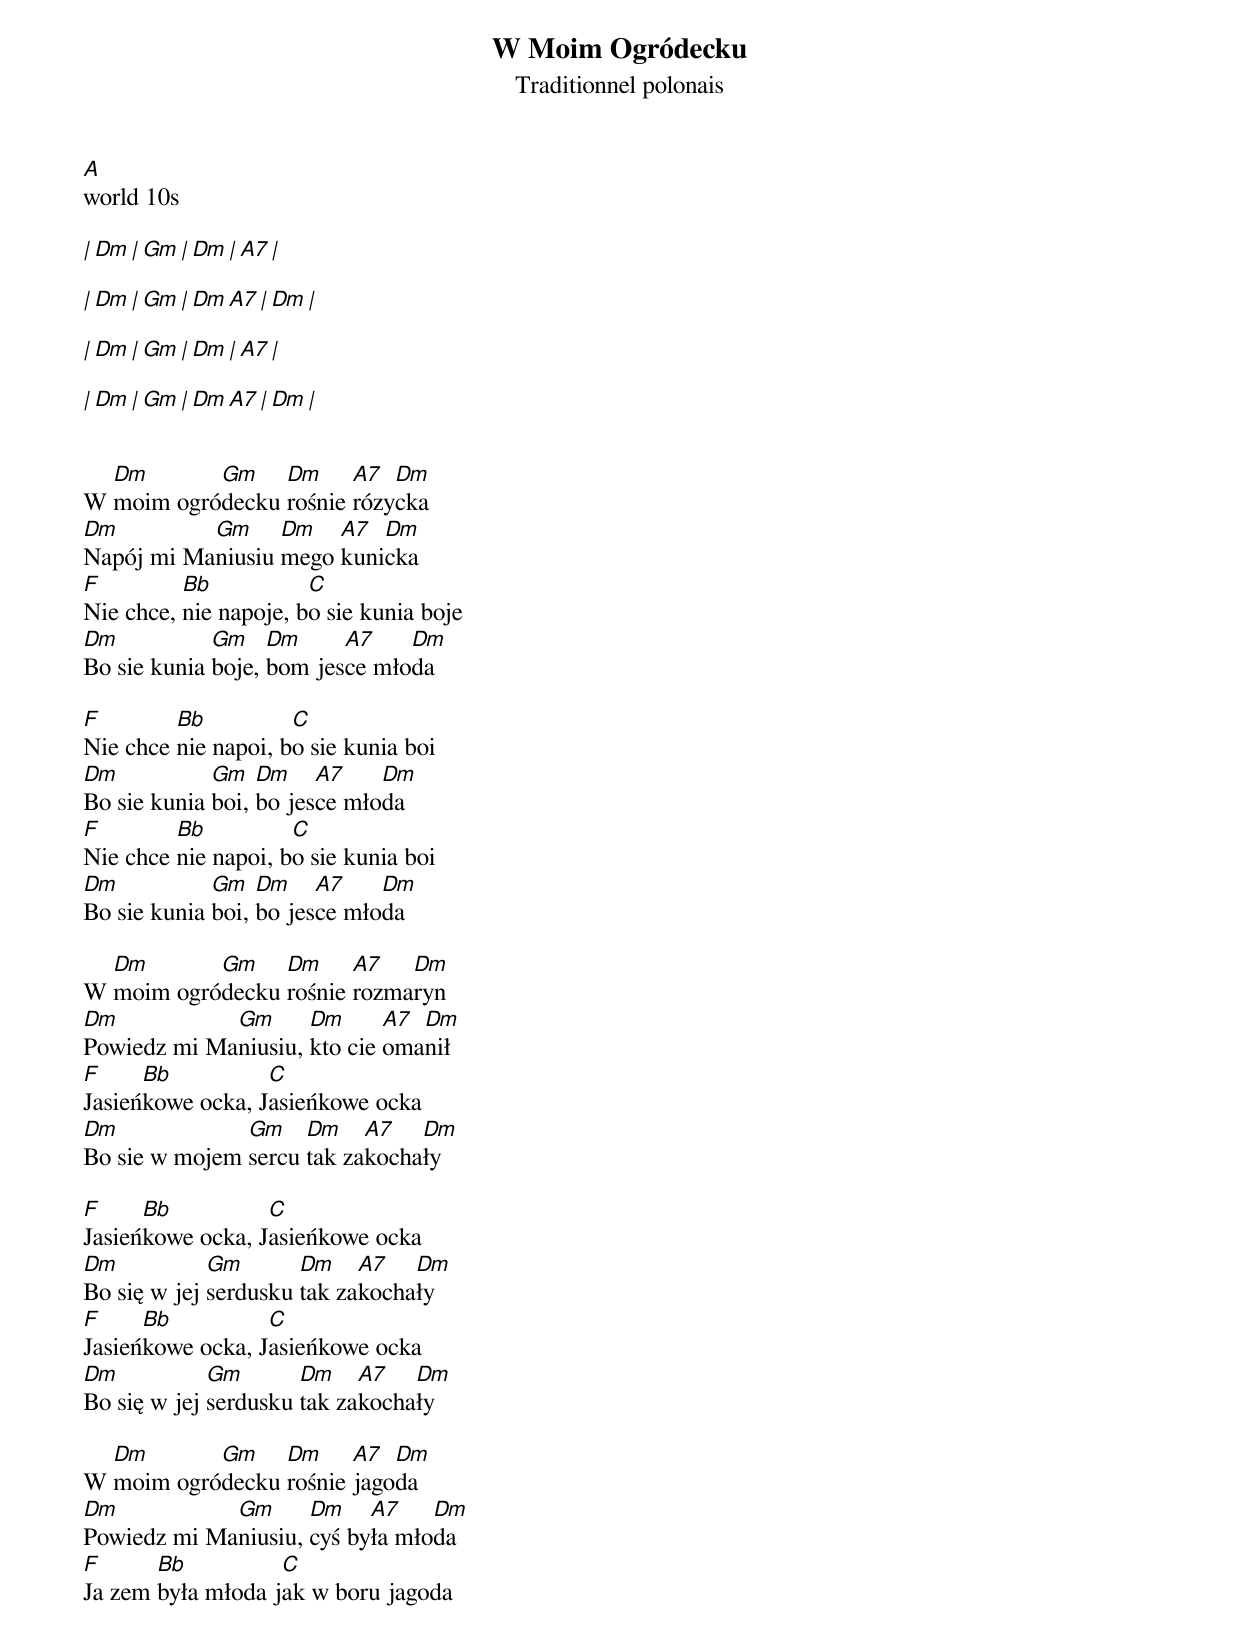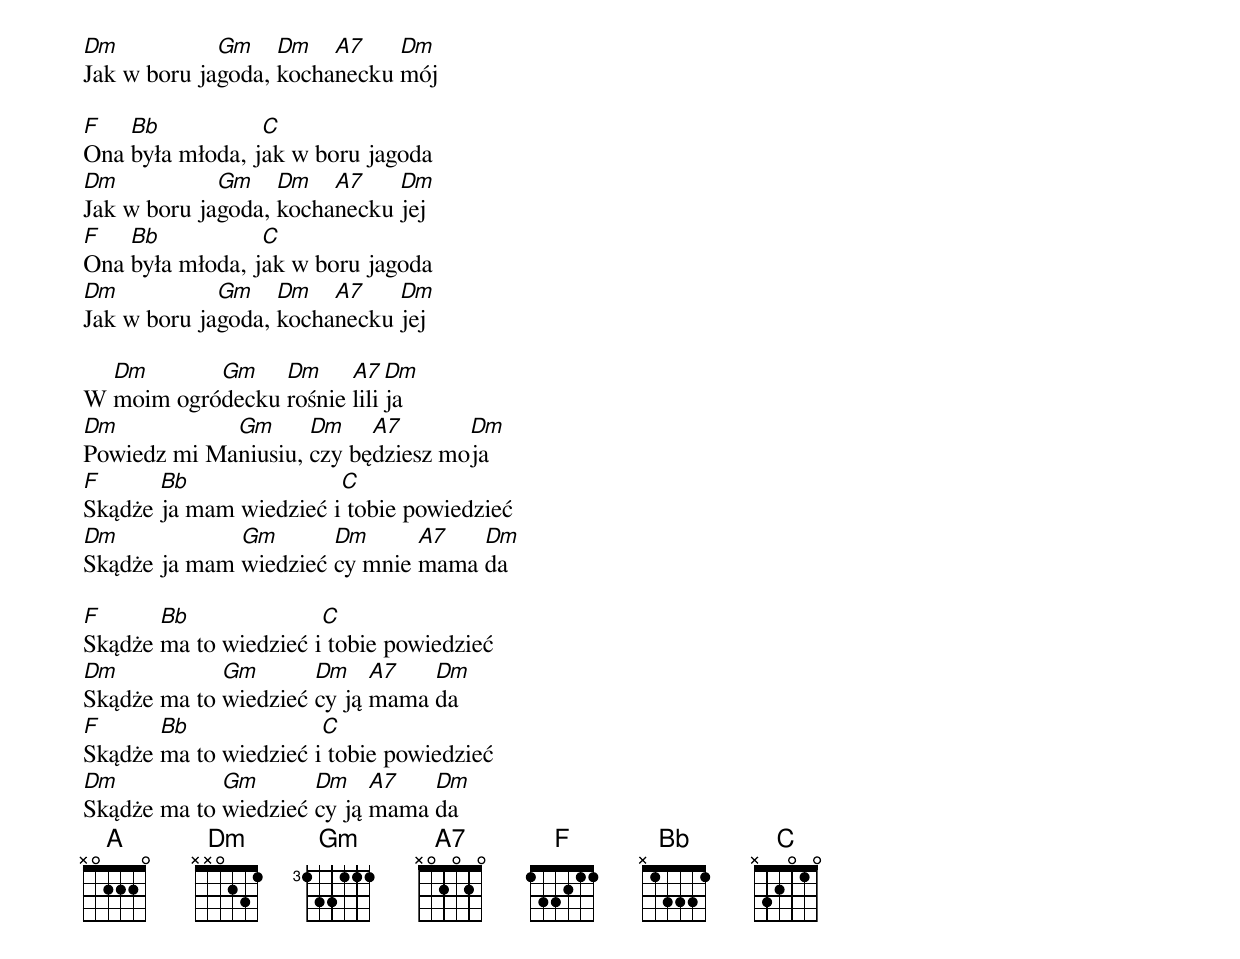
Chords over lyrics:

W Moim Ogródecku
Traditionnel polonais
A
world 10s

| Dm    | Gm     | Dm      | A7      |

| Dm    | Gm     | Dm  A7  | Dm      |

| Dm    | Gm     | Dm      | A7      |

| Dm    | Gm     | Dm  A7  | Dm      |


  Dm       Gm    Dm     A7  Dm
W moim ogródecku rośnie rózycka
Dm         Gm     Dm   A7  Dm
Napój mi Maniusiu mego kunicka
F         Bb           C
Nie chce, nie napoje, bo sie kunia boje
Dm           Gm    Dm     A7    Dm
Bo sie kunia boje, bom jesce młoda

F        Bb          C
Nie chce nie napoi, bo sie kunia boi
Dm           Gm   Dm    A7    Dm
Bo sie kunia boi, bo jesce młoda
F        Bb          C
Nie chce nie napoi, bo sie kunia boi
Dm           Gm   Dm    A7    Dm
Bo sie kunia boi, bo jesce młoda

  Dm       Gm    Dm     A7   Dm
W moim ogródecku rośnie rozmaryn
Dm           Gm      Dm      A7 Dm
Powiedz mi Maniusiu, kto cie omanił
F     Bb          C
Jasieńkowe ocka, Jasieńkowe ocka
Dm             Gm    Dm    A7   Dm
Bo sie w mojem sercu tak zakochały

F     Bb          C
Jasieńkowe ocka, Jasieńkowe ocka
Dm           Gm       Dm    A7   Dm
Bo się w jej serdusku tak zakochały
F     Bb          C
Jasieńkowe ocka, Jasieńkowe ocka
Dm           Gm       Dm    A7   Dm
Bo się w jej serdusku tak zakochały

  Dm       Gm    Dm     A7  Dm
W moim ogródecku rośnie jagoda
Dm           Gm      Dm    A7    Dm
Powiedz mi Maniusiu, cyś była młoda
F      Bb          C
Ja zem była młoda jak w boru jagoda
Dm           Gm    Dm   A7    Dm
Jak w boru jagoda, kochanecku mój

F   Bb           C
Ona była młoda, jak w boru jagoda
Dm           Gm    Dm   A7    Dm
Jak w boru jagoda, kochanecku jej
F   Bb           C
Ona była młoda, jak w boru jagoda
Dm           Gm    Dm   A7    Dm
Jak w boru jagoda, kochanecku jej

  Dm       Gm    Dm     A7  Dm
W moim ogródecku rośnie lilija
Dm           Gm      Dm    A7       Dm
Powiedz mi Maniusiu, czy będziesz moja
F      Bb               C
Skądże ja mam wiedzieć i tobie powiedzieć
Dm            Gm       Dm      A7   Dm
Skądże ja mam wiedzieć cy mnie mama da

F      Bb              C
Skądże ma to wiedzieć i tobie powiedzieć
Dm           Gm       Dm    A7   Dm
Skądże ma to wiedzieć cy ją mama da
F      Bb              C
Skądże ma to wiedzieć i tobie powiedzieć
Dm           Gm       Dm    A7   Dm
Skądże ma to wiedzieć cy ją mama da
